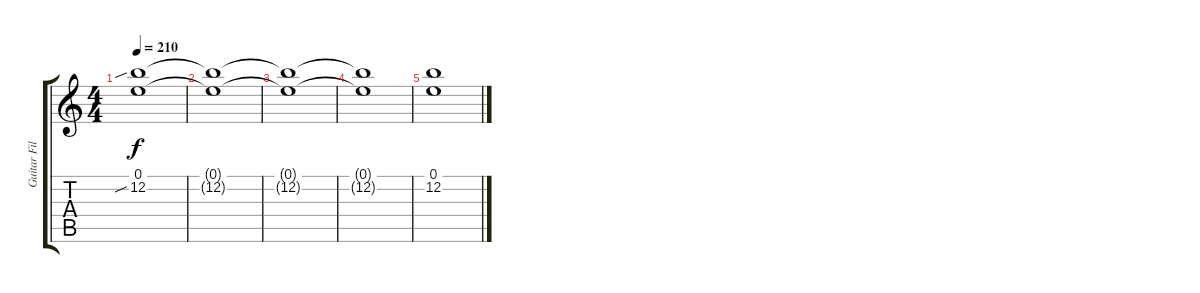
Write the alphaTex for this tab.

\track ("Guitar Fills" "Guitar Fil") {instrument distortionguitar}
\staff {score tabs}
\tuning (E4 B3 G3 D3 A2 E2) {hide}
\ts (4 4)
\tempo 210
\clef g2
\ks c
(0.1 12.2{sib}).1{dy f} |
(0.1{t} 12.2{t}).1 |
(0.1{t} 12.2{t}).1 |
(0.1{t} 12.2{t}).1 |
(0.1 12.2).1
